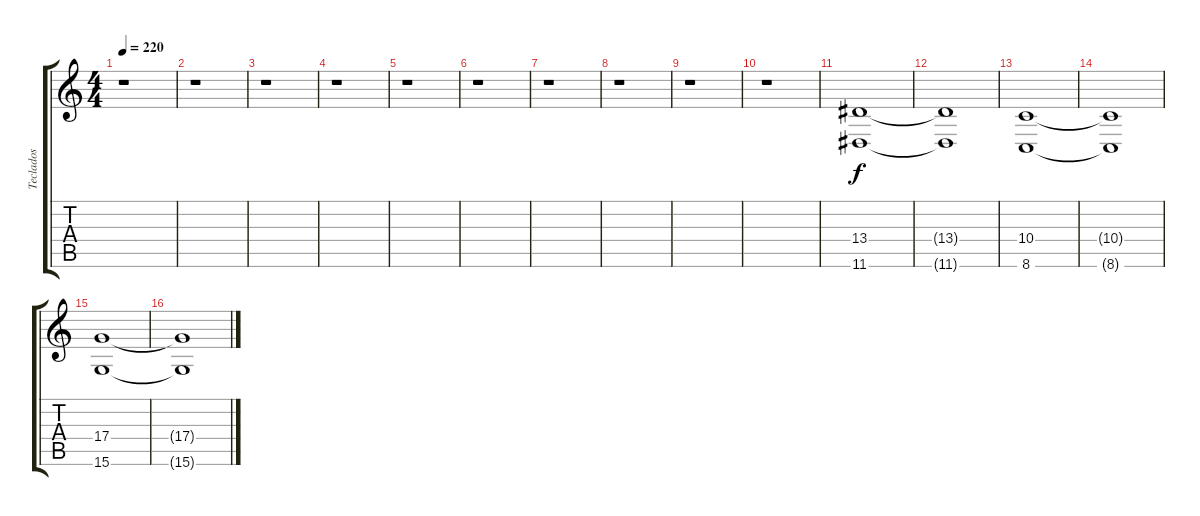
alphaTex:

\track ("Teclados" "Teclados") {instrument stringensemble1}
\staff {score tabs}
\tuning (E4 B3 G3 D3 A2 E2) {hide}
\ts (4 4)
\tempo 220
\clef g2
\ks c
r.1{dy f instrument stringensemble1} |
r.1 |
r.1 |
r.1 |
r.1 |
r.1 |
r.1 |
r.1 |
r.1 |
r.1 |
(13.4 11.6).1 |
(13.4{t} 11.6{t}).1 |
(10.4 8.6).1 |
(10.4{t} 8.6{t}).1 |
(17.4 15.6).1 |
(17.4{t} 15.6{t}).1
